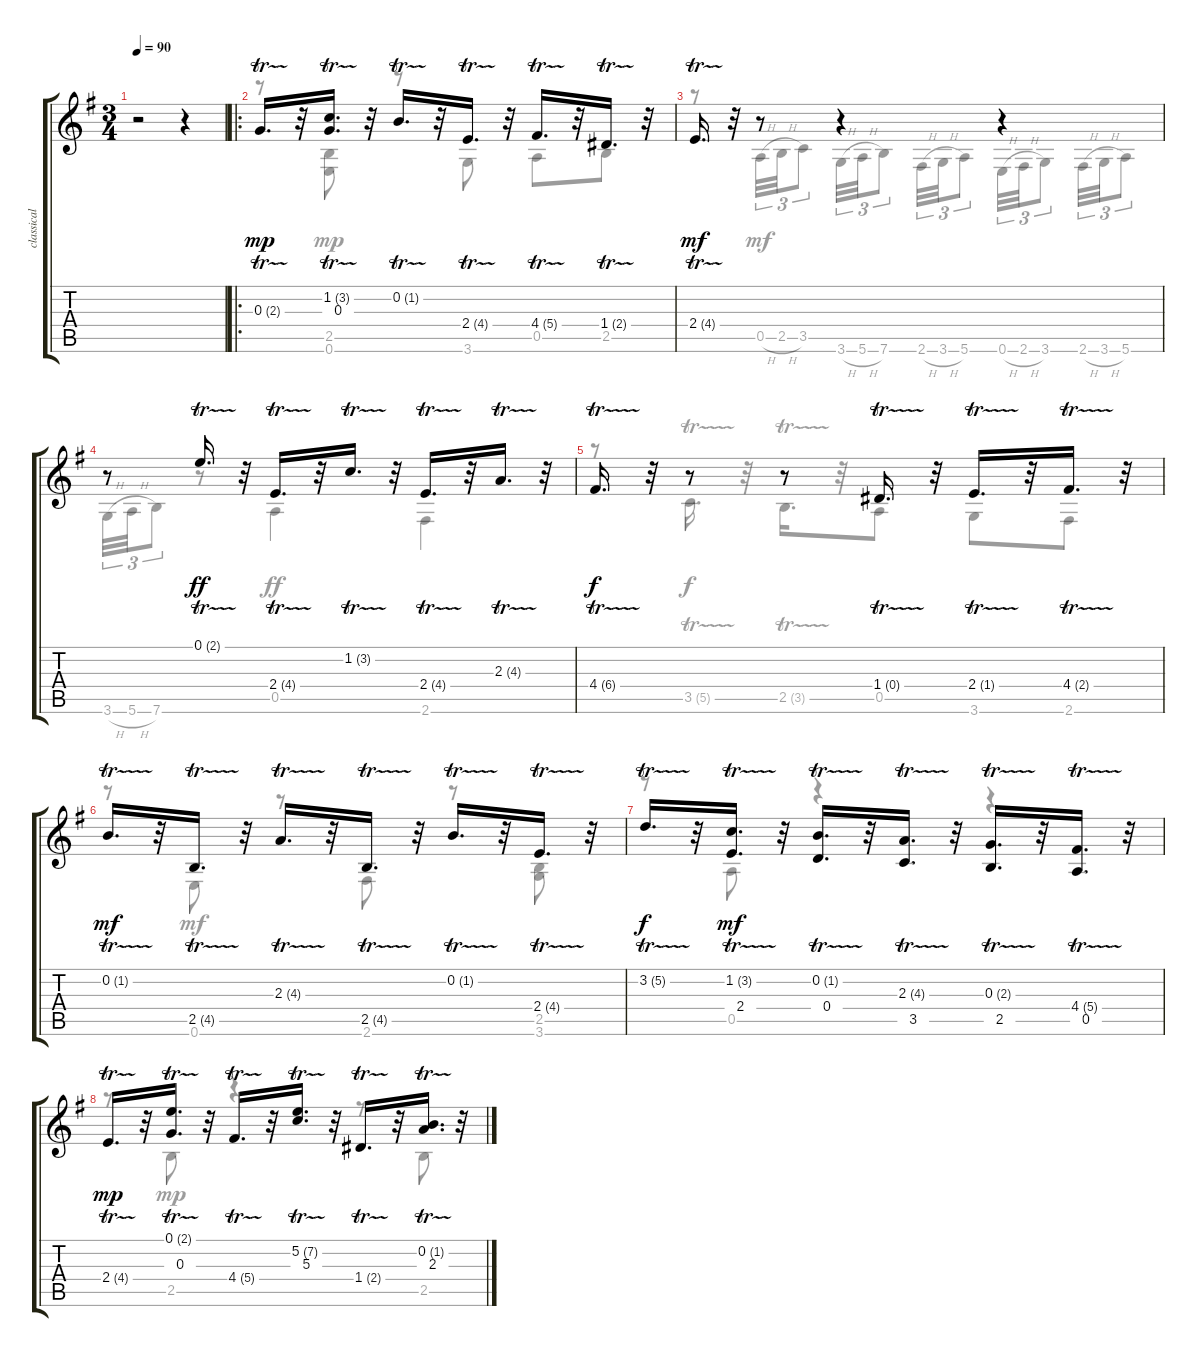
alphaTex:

\track ("classical guitar" "classical ") {instrument acousticguitarnylon}
\staff {score tabs}
\tuning (E4 B3 G3 D3 A2 E2) {hide}
\voice
\ts (3 4)
\tempo 90
\clef g2
\ks g
r.2{dy p} r.4 |
\ro
0.3{tr (2 32)}.16{d dy mp} r.32 (1.2{tr (3 32)} 0.3).16{d} r.32 0.2{tr (1 32)}.16{d} r.32 2.4{tr (4 32)}.16{d} r.32 4.4{tr (5 32)}.16{d} r.32 1.4{tr (2 32)}.16{d} r.32 |
2.4{tr (4 32)}.16{d dy mf} r.32 r.8 r.4 r.4 |
r.8 0.1{tr (2 32)}.16{d dy ff} r.32 2.4{tr (4 32)}.16{d} r.32 1.2{tr (3 32)}.16{d} r.32 2.4{tr (4 32)}.16{d} r.32 2.3{tr (4 32)}.16{d} r.32 |
4.4{tr (6 32)}.16{d dy f} r.32 r.8 r.8 1.4{tr (0 32)}.16{d} r.32 2.4{tr (1 32)}.16{d} r.32 4.4{tr (2 32)}.16{d} r.32 |
0.2{tr (1 32)}.16{d dy mf} r.32 2.5{tr (4 32)}.16{d} r.32 2.3{tr (4 32)}.16{d} r.32 2.5{tr (4 32)}.16{d} r.32 0.2{tr (1 32)}.16{d} r.32 2.4{tr (4 32)}.16{d} r.32 |
3.2{tr (5 32)}.16{d dy f} r.32 (1.2{tr (3 32)} 2.4).16{d dy mf} r.32 (0.2{tr (1 32)} 0.4).16{d} r.32 (2.3{tr (4 32)} 3.5).16{d} r.32 (0.3{tr (2 32)} 2.5).16{d} r.32 (4.4{tr (5 32)} 0.5).16{d} r.32 |
2.4{tr (4 32)}.16{d dy mp} r.32 (0.1{tr (2 32)} 0.3).16{d} r.32 4.4{tr (5 32)}.16{d} r.32 (5.2{tr (7 32)} 5.3).16{d} r.32 1.4{tr (2 32)}.16{d} r.32 (0.2{tr (1 32)} 2.3).16{d} r.32
\voice
\clef g2
\ottava regular
\simile none
\ks g
|
r.8 (2.5 0.6).8{dy mp} r.8 3.6.8 0.5.8 2.5.8 |
r.8 0.5{h}.32{tu (3 2) dy mf} 2.5{h}.32{tu (3 2)} 3.5.8{tu (3 2)} 3.6{h}.32{tu (3 2)} 5.6{h}.32{tu (3 2)} 7.6.8{tu (3 2)} 2.6{h}.32{tu (3 2)} 3.6{h}.32{tu (3 2)} 5.6.8{tu (3 2)} 0.6{h}.32{tu (3 2)} 2.6{h}.32{tu (3 2)} 3.6.8{tu (3 2)} 2.6{h}.32{tu (3 2)} 3.6{h}.32{tu (3 2)} 5.6.8{tu (3 2)} |
3.6{h}.32{tu (3 2)} 5.6{h}.32{tu (3 2)} 7.6.8{tu (3 2)} r.8 0.5.4{dy ff} 2.6.4 |
r.8 3.5{tr (5 32)}.16{d dy f} r.32 2.5{tr (3 32)}.16{d} r.32 0.5.8 3.6.8 2.6.8 |
r.8 0.6.8{dy mf} r.8 2.6.8 r.8 (2.5 3.6).8 |
r.8 0.5.8 r.4 r.4 |
r.8 2.5.8{dy mp} r.4 r.8 2.5.8
